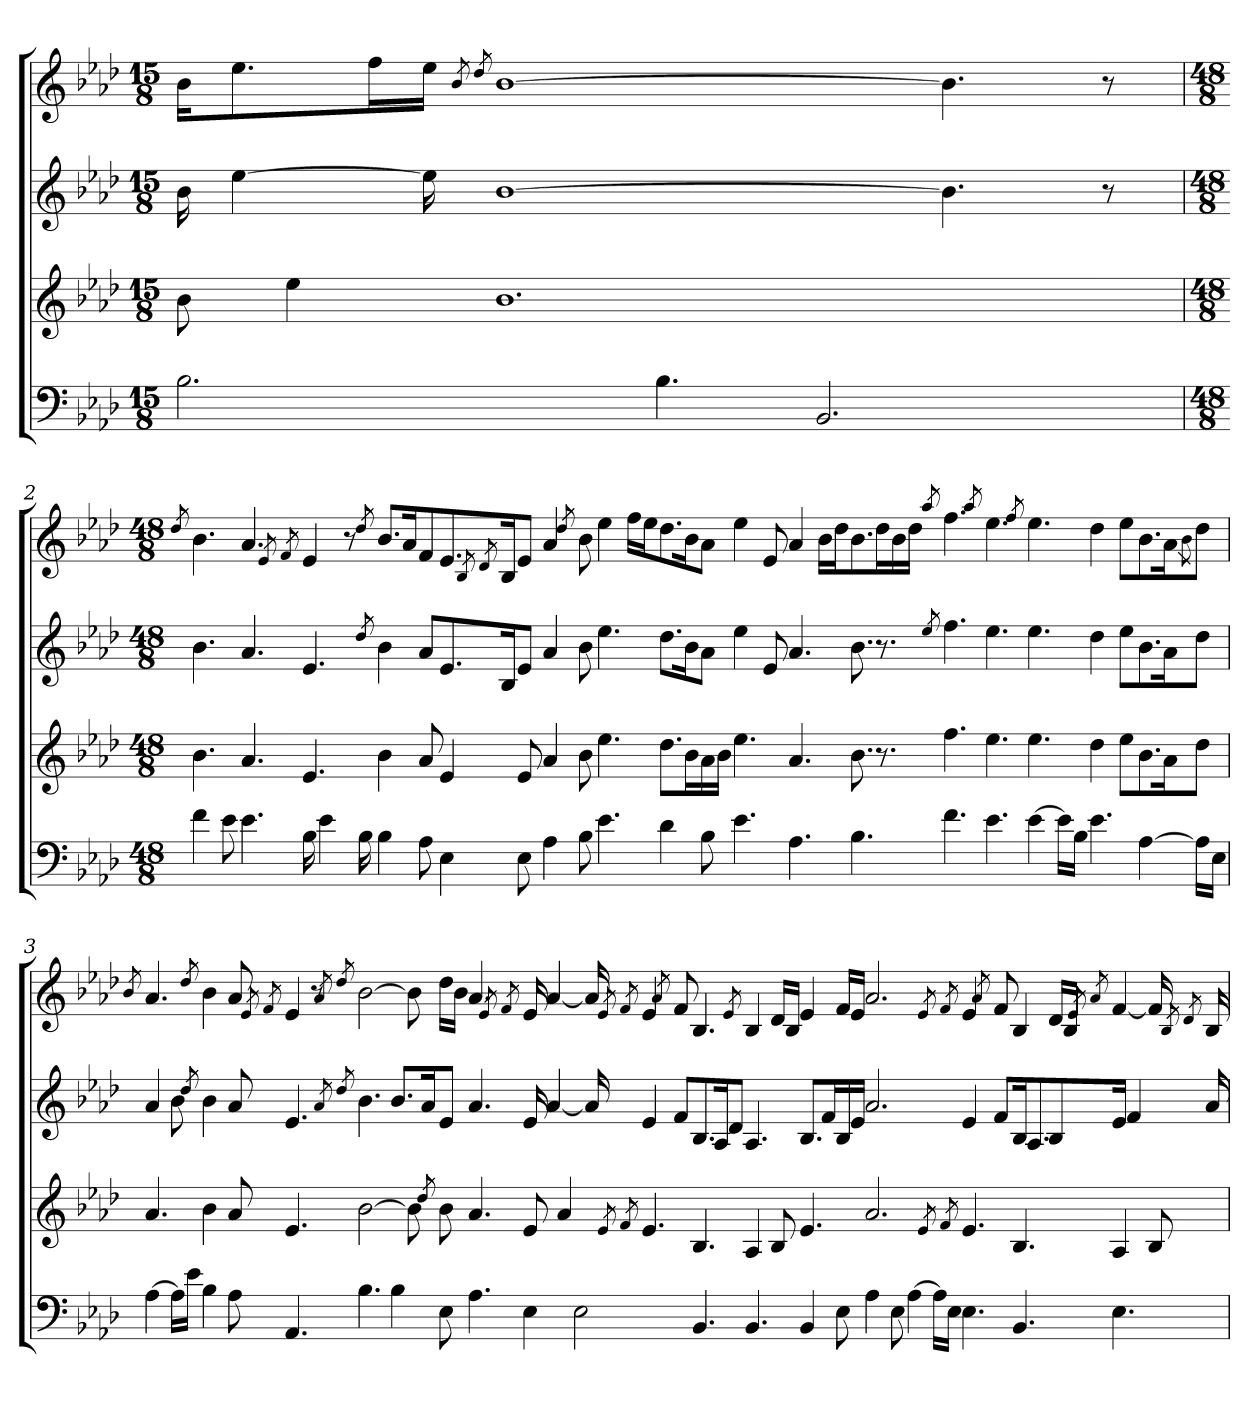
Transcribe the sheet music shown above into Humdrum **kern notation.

**kern	**kern	**kern	**kern
*part4	*part3	*part2	*part1
*staff4	*staff3	*staff2	*staff1
*clefF4	*clefG2	*clefG2	*clefG2
*k[b-e-a-d-]	*k[b-e-a-d-]	*k[b-e-a-d-]	*k[b-e-a-d-]
*M15/8	*M15/8	*M15/8	*M15/8
=1	=1	=1	=1
2.B-	8b-	16b-	16b-\KL
.	.	[4ee-	8.ee-\
.	4ee-	.	.
.	.	.	16ff\L
.	.	16ee-]	16ee-\JJ
.	.	.	8qb-
.	.	.	8qdd-
.	1.b-	[1b-	[1b-
4.B-	.	.	.
2.BB-	.	.	.
.	.	4.b-]	4.b-]
.	.	8r	8r
=2	=2	=2	=2
*M48/8	*M48/8	*M48/8	*M48/8
.	.	.	8qdd-
4f	4.b-	4.b-	4.b-
8e-	.	.	.
4.e-	4.a-	4.a-	4.a-
.	.	.	8qe-
.	.	.	8qf
16B-	4.e-	4.e-	4e-
4e-	.	.	.
.	.	.	8r
16B-	.	.	.
.	.	8qdd-	8qdd-
4B-	4b-	4b-	8.b-/L
.	.	.	16a-/K
8A-	8a-	8a-/L	8f/
4E-	4e-	8.e-/	8.e-/
.	.	.	8qB-/
.	.	.	8qd-/
.	.	16B-/K	16B-/K
8E-	8e-	8e-/J	8e-/J
4A-	4a-	4a-	4a-
.	.	.	8qdd-
8B-	8b-	8b-	8b-
4.e-	4.ee-	4.ee-	4ee-
.	.	.	16ff\LL
.	.	.	16ee-\J
4d-	8.dd-\L	8.dd-\L	8.dd-\
.	16b-\L	16b-\K	16b-\K
8B-	16a-\	8a-\J	8a-\J
.	16b-\JJ	.	.
4.e-	4.ee-	4ee-	4ee-
.	.	8e-	8e-
4.A-	4.a-	4.a-	4a-
.	.	.	16b-\LL
.	.	.	16dd-\J
4.B-	8.b-	8.b-	8.b-\
.	8.r	8.r	16dd-\L
.	.	.	16b-\
.	.	.	16dd-\JJ
.	.	8qee-	8qaa-
4.f	4.ff	4.ff	4.ff
.	.	.	8qaa-
4.e-	4.ee-	4.ee-	4.ee-
.	.	.	8qff
[4e-	4.ee-	4.ee-	4.ee-
16e-\LL]	.	.	.
16B-\JJ	.	.	.
4.e-	4dd-	4dd-	4dd-
.	8ee-\L	8ee-\L	8ee-\L
[4A-	8.b-\	8.b-\	8.b-\
.	16a-\K	16a-\K	16a-\K
.	.	.	8qb-\
16A-\LL]	8dd-\J	8dd-\J	8dd-\J
16E-\JJ	.	.	.
=3	=3	=3	=3
.	.	.	8qb-
[4A-	4.a-	4a-	4.a-
16A-\LL]	.	8b-	.
16e-\JJ	.	.	.
.	.	8qdd-	8qdd-
4B-	4b-	4b-	4b-
8A-	8a-	8a-	8a-
.	.	.	8qe-
.	.	.	8qf
4.AA-	4.e-	4.e-	4e-
.	.	.	8r
.	.	8qa-	8qa-
.	.	8qdd-	8qdd-
4.B-	[2b-	4.b-	[2b-
4B-	.	8.b-/L	.
.	8b-]	.	8b-]
.	.	16a-/K	.
.	8qdd-	.	.
8E-	8b-	8e-/J	16dd-\LL
.	.	.	16b-\JJ
4.A-	4.a-	4.a-	4.a-
.	.	.	8qe-
.	.	.	8qf
4E-	8e-	16e-	16e-
.	.	[4a-	[4a-
.	4a-	.	.
2E-	.	.	.
.	.	16a-]	16a-]
.	8qe-	.	8qe-
.	8qf	.	8qf
.	4.e-	4e-	4e-
.	.	.	8qa-
.	.	8f/L	8f
4.BB-	4.B-	8.B-/	4.B-
.	.	16A-/K	.
.	.	8d-/J	.
.	.	.	8qe-
4.BB-	4A-	4.A-	4B-
.	8B-	.	16d-/LL
.	.	.	16B-/JJ
4BB-	4.e-	8.B-/L	4e-
.	.	16f/L	.
8E-	.	16B-/	16f/LL
.	.	16e-/JJ	16e-/JJ
4A-	2.a-	2.a-	2.a-
8E-	.	.	.
[4A-	.	.	.
16A-\LL]	.	.	.
16E-\JJ	.	.	.
.	8qe-	.	8qe-
.	8qf	.	8qf
4.E-	4.e-	4e-	4e-
.	.	.	8qa-
.	.	8f/L	8f
4.BB-	4.B-	16B-/K	4B-
.	.	8.A-/	.
.	.	8B-/	16d-/LL
.	.	.	16B-/JJ
.	.	.	8qe-
.	.	.	8qa-
4.E-	4A-	16e-/Jk	[4f
.	.	4f	.
.	8B-	.	16f]
.	.	.	8qB-
.	.	.	8qd-
.	.	16a-	16B-
=	=	=	=
*-	*-	*-	*-
